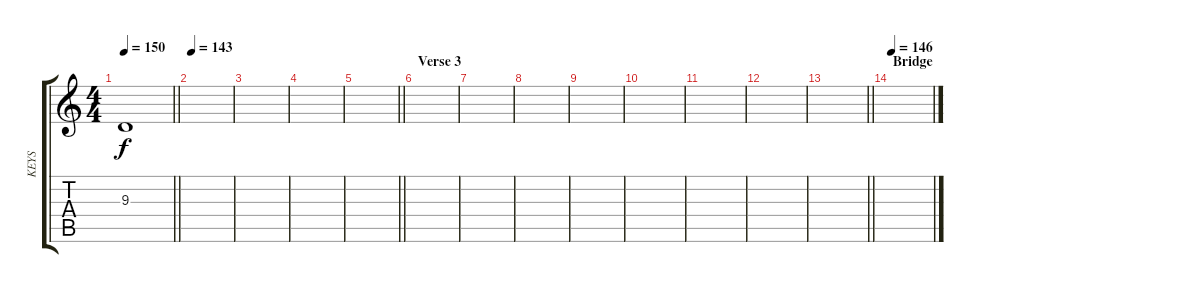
\track ("KEYS" "KEYS") {instrument reedorgan}
\staff {score tabs}
\tuning (D4 A3 F3 C3 G2 D2) {hide}
\ts (4 4)
\tempo 150
\clef g2
\barLineRight lightlight
\ks c
9.3{t}.1{dy f} |
\tempo 143
|
|
|
\barLineRight lightlight
|
\section ("" "Verse 3")
|
|
|
|
|
|
|
\barLineRight lightlight
|
\section ("" "Bridge")
\tempo 146
